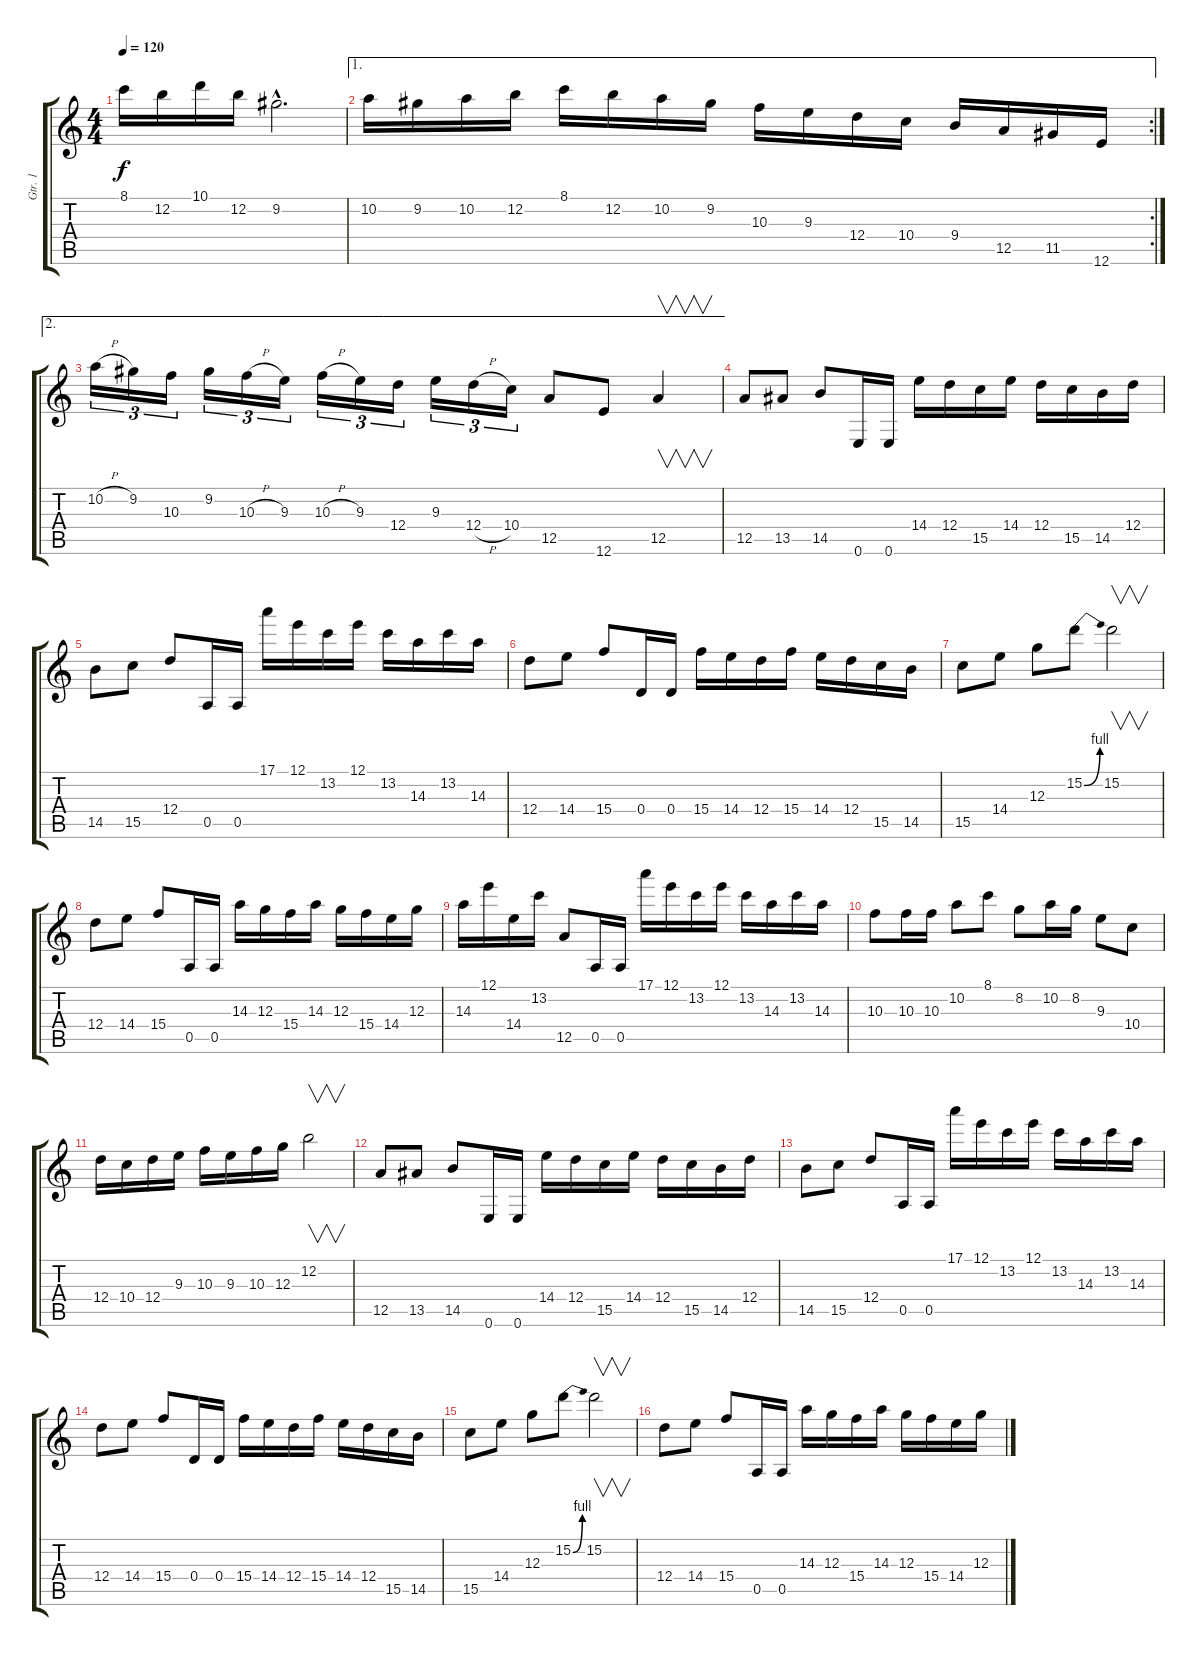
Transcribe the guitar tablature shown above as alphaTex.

\track ("Gtr. 1" "Gtr. 1") {instrument overdrivenguitar}
\staff {score tabs}
\tuning (E4 B3 G3 D3 A2 E2) {hide}
\ts (4 4)
\tempo 120
\clef g2
\ks c
8.1.16{dy f} 12.2.16 10.1.16 12.2.16 9.2{hac}.2{d} |
\ae 1
\rc 2
10.2.16 9.2.16 10.2.16 12.2.16 8.1.16 12.2.16 10.2.16 9.2.16 10.3.16 9.3.16 12.4.16 10.4.16 9.4.16 12.5.16 11.5.16 12.6.16 |
\ae 2
10.2{h}.16{tu (3 2)} 9.2.16{tu (3 2)} 10.3.16{tu (3 2)} 9.2.16{tu (3 2)} 10.3{h}.16{tu (3 2)} 9.3.16{tu (3 2)} 10.3{h}.16{tu (3 2)} 9.3.16{tu (3 2)} 12.4.16{tu (3 2)} 9.3.16{tu (3 2)} 12.4{h}.16{tu (3 2)} 10.4.16{tu (3 2)} 12.5.8 12.6.8 12.5.4{v} |
12.5.8 13.5.8 14.5.8 0.6.16 0.6.16 14.4.16 12.4.16 15.5.16 14.4.16 12.4.16 15.5.16 14.5.16 12.4.16 |
14.5.8 15.5.8 12.4.8 0.5.16 0.5.16 17.1.16 12.1.16 13.2.16 12.1.16 13.2.16 14.3.16 13.2.16 14.3.16 |
12.4.8 14.4.8 15.4.8 0.4.16 0.4.16 15.4.16 14.4.16 12.4.16 15.4.16 14.4.16 12.4.16 15.5.16 14.5.16 |
15.5.8 14.4.8 12.3.8 15.2{be (bend 0 0 60 4)}.8 15.2.2{v} |
12.4.8 14.4.8 15.4.8 0.5.16 0.5.16 14.3.16 12.3.16 15.4.16 14.3.16 12.3.16 15.4.16 14.4.16 12.3.16 |
14.3.16 12.1.16 14.4.16 13.2.16 12.5.8 0.5.16 0.5.16 17.1.16 12.1.16 13.2.16 12.1.16 13.2.16 14.3.16 13.2.16 14.3.16 |
10.3.8 10.3.16 10.3.16 10.2.8 8.1.8 8.2.8 10.2.16 8.2.16 9.3.8 10.4.8 |
12.4.16 10.4.16 12.4.16 9.3.16 10.3.16 9.3.16 10.3.16 12.3.16 12.2.2{v} |
12.5.8 13.5.8 14.5.8 0.6.16 0.6.16 14.4.16 12.4.16 15.5.16 14.4.16 12.4.16 15.5.16 14.5.16 12.4.16 |
14.5.8 15.5.8 12.4.8 0.5.16 0.5.16 17.1.16 12.1.16 13.2.16 12.1.16 13.2.16 14.3.16 13.2.16 14.3.16 |
12.4.8 14.4.8 15.4.8 0.4.16 0.4.16 15.4.16 14.4.16 12.4.16 15.4.16 14.4.16 12.4.16 15.5.16 14.5.16 |
15.5.8 14.4.8 12.3.8 15.2{be (bend 0 0 60 4)}.8 15.2.2{v} |
12.4.8 14.4.8 15.4.8 0.5.16 0.5.16 14.3.16 12.3.16 15.4.16 14.3.16 12.3.16 15.4.16 14.4.16 12.3.16
